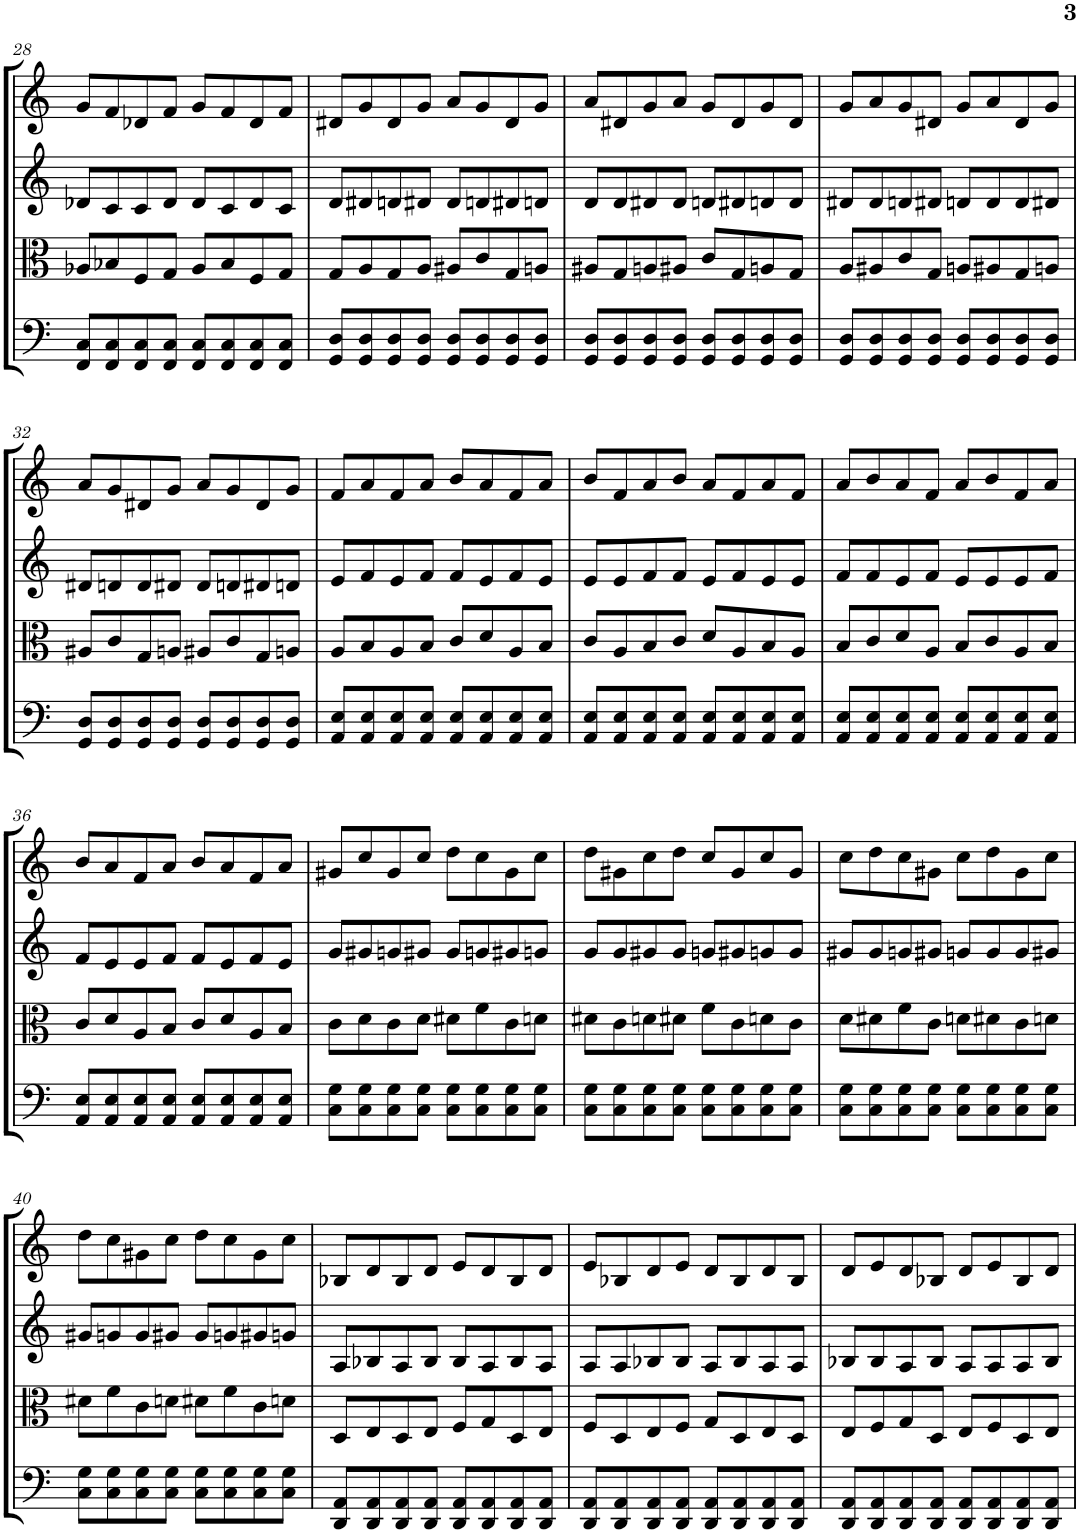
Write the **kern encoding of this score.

**kern	**kern	**kern	**kern
*part4	*part3	*part2	*part1
*staff4	*staff3	*staff2	*staff1
*I"Violoncello	*I"Viola	*I"Violin II	*I"Violin I
*I'Vc	*I'Vla	*I'Vln	*I'Vln
!!LO:PB:g=z
*clefF4	*clefC3	*clefG2	*clefG2
*k[]	*k[]	*k[]	*k[]
*M4/4	*M4/4	*M4/4	*M4/4
=28	=28	=28	=28
8FF/ 8C/L	8A-X/L	8d-X/L	8g/L
8FF/ 8C/	8B-X/	8c/	8f/
8FF/ 8C/	8F/	8c/	8d-X/
8FF/ 8C/J	8G/J	8d-/J	8f/J
8FF/ 8C/L	8A-/L	8d-/L	8g/L
8FF/ 8C/	8B-/	8c/	8f/
8FF/ 8C/	8F/	8d-/	8d-/
8FF/ 8C/J	8G/J	8c/J	8f/J
=29	=29	=29	=29
8GG/ 8D/L	8G/L	8d/L	8d#X/L
8GG/ 8D/	8A/	8d#X/	8g/
8GG/ 8D/	8G/	8dn/	8d#/
8GG/ 8D/J	8A/J	8d#X/J	8g/J
8GG/ 8D/L	8A#X/L	8d#/L	8a/L
8GG/ 8D/	8c/	8dn/	8g/
8GG/ 8D/	8G/	8d#X/	8d#/
8GG/ 8D/J	8An/J	8dn/J	8g/J
=30	=30	=30	=30
8GG/ 8D/L	8A#X/L	8d/L	8a/L
8GG/ 8D/	8G/	8d/	8d#X/
8GG/ 8D/	8An/	8d#X/	8g/
8GG/ 8D/J	8A#X/J	8d#/J	8a/J
8GG/ 8D/L	8c/L	8dn/L	8g/L
8GG/ 8D/	8G/	8d#X/	8d#/
8GG/ 8D/	8An/	8dn/	8g/
8GG/ 8D/J	8G/J	8d/J	8d#/J
=31	=31	=31	=31
8GG/ 8D/L	8A/L	8d#X/L	8g/L
8GG/ 8D/	8A#X/	8d#/	8a/
8GG/ 8D/	8c/	8dn/	8g/
8GG/ 8D/J	8G/J	8d#X/J	8d#X/J
8GG/ 8D/L	8An/L	8dn/L	8g/L
8GG/ 8D/	8A#X/	8d/	8a/
8GG/ 8D/	8G/	8d/	8d#/
8GG/ 8D/J	8An/J	8d#X/J	8g/J
!!LO:LB:g=z
=32	=32	=32	=32
8GG/ 8D/L	8A#X/L	8d#X/L	8a/L
8GG/ 8D/	8c/	8dn/	8g/
8GG/ 8D/	8G/	8d/	8d#X/
8GG/ 8D/J	8An/J	8d#X/J	8g/J
8GG/ 8D/L	8A#X/L	8d#/L	8a/L
8GG/ 8D/	8c/	8dn/	8g/
8GG/ 8D/	8G/	8d#X/	8d#/
8GG/ 8D/J	8An/J	8dn/J	8g/J
=33	=33	=33	=33
8AA/ 8E/L	8A/L	8e/L	8f/L
8AA/ 8E/	8B/	8f/	8a/
8AA/ 8E/	8A/	8e/	8f/
8AA/ 8E/J	8B/J	8f/J	8a/J
8AA/ 8E/L	8c/L	8f/L	8b/L
8AA/ 8E/	8d/	8e/	8a/
8AA/ 8E/	8A/	8f/	8f/
8AA/ 8E/J	8B/J	8e/J	8a/J
=34	=34	=34	=34
8AA/ 8E/L	8c/L	8e/L	8b/L
8AA/ 8E/	8A/	8e/	8f/
8AA/ 8E/	8B/	8f/	8a/
8AA/ 8E/J	8c/J	8f/J	8b/J
8AA/ 8E/L	8d/L	8e/L	8a/L
8AA/ 8E/	8A/	8f/	8f/
8AA/ 8E/	8B/	8e/	8a/
8AA/ 8E/J	8A/J	8e/J	8f/J
=35	=35	=35	=35
8AA/ 8E/L	8B/L	8f/L	8a/L
8AA/ 8E/	8c/	8f/	8b/
8AA/ 8E/	8d/	8e/	8a/
8AA/ 8E/J	8A/J	8f/J	8f/J
8AA/ 8E/L	8B/L	8e/L	8a/L
8AA/ 8E/	8c/	8e/	8b/
8AA/ 8E/	8A/	8e/	8f/
8AA/ 8E/J	8B/J	8f/J	8a/J
!!LO:LB:g=z
=36	=36	=36	=36
8AA/ 8E/L	8c/L	8f/L	8b/L
8AA/ 8E/	8d/	8e/	8a/
8AA/ 8E/	8A/	8e/	8f/
8AA/ 8E/J	8B/J	8f/J	8a/J
8AA/ 8E/L	8c/L	8f/L	8b/L
8AA/ 8E/	8d/	8e/	8a/
8AA/ 8E/	8A/	8f/	8f/
8AA/ 8E/J	8B/J	8e/J	8a/J
=37	=37	=37	=37
8C\ 8G\L	8c\L	8g/L	8g#X/L
8C\ 8G\	8d\	8g#X/	8cc/
8C\ 8G\	8c\	8gn/	8g#/
8C\ 8G\J	8d\J	8g#X/J	8cc/J
8C\ 8G\L	8d#X\L	8g#/L	8dd\L
8C\ 8G\	8f\	8gn/	8cc\
8C\ 8G\	8c\	8g#X/	8g#\
8C\ 8G\J	8dn\J	8gn/J	8cc\J
=38	=38	=38	=38
8C\ 8G\L	8d#X\L	8g/L	8dd\L
8C\ 8G\	8c\	8g/	8g#X\
8C\ 8G\	8dn\	8g#X/	8cc\
8C\ 8G\J	8d#X\J	8g#/J	8dd\J
8C\ 8G\L	8f\L	8gn/L	8cc/L
8C\ 8G\	8c\	8g#X/	8g#/
8C\ 8G\	8dn\	8gn/	8cc/
8C\ 8G\J	8c\J	8g/J	8g#/J
=39	=39	=39	=39
8C\ 8G\L	8d\L	8g#X/L	8cc\L
8C\ 8G\	8d#X\	8g#/	8dd\
8C\ 8G\	8f\	8gn/	8cc\
8C\ 8G\J	8c\J	8g#X/J	8g#X\J
8C\ 8G\L	8dn\L	8gn/L	8cc\L
8C\ 8G\	8d#X\	8g/	8dd\
8C\ 8G\	8c\	8g/	8g#\
8C\ 8G\J	8dn\J	8g#X/J	8cc\J
!!LO:LB:g=z
=40	=40	=40	=40
8C\ 8G\L	8d#X\L	8g#X/L	8dd\L
8C\ 8G\	8f\	8gn/	8cc\
8C\ 8G\	8c\	8g/	8g#X\
8C\ 8G\J	8dn\J	8g#X/J	8cc\J
8C\ 8G\L	8d#X\L	8g#/L	8dd\L
8C\ 8G\	8f\	8gn/	8cc\
8C\ 8G\	8c\	8g#X/	8g#\
8C\ 8G\J	8dn\J	8gn/J	8cc\J
=41	=41	=41	=41
8DD/ 8AA/L	8D/L	8A/L	8B-X/L
8DD/ 8AA/	8E/	8B-X/	8d/
8DD/ 8AA/	8D/	8A/	8B-/
8DD/ 8AA/J	8E/J	8B-/J	8d/J
8DD/ 8AA/L	8F/L	8B-/L	8e/L
8DD/ 8AA/	8G/	8A/	8d/
8DD/ 8AA/	8D/	8B-/	8B-/
8DD/ 8AA/J	8E/J	8A/J	8d/J
=42	=42	=42	=42
8DD/ 8AA/L	8F/L	8A/L	8e/L
8DD/ 8AA/	8D/	8A/	8B-X/
8DD/ 8AA/	8E/	8B-X/	8d/
8DD/ 8AA/J	8F/J	8B-/J	8e/J
8DD/ 8AA/L	8G/L	8A/L	8d/L
8DD/ 8AA/	8D/	8B-/	8B-/
8DD/ 8AA/	8E/	8A/	8d/
8DD/ 8AA/J	8D/J	8A/J	8B-/J
=43	=43	=43	=43
8DD/ 8AA/L	8E/L	8B-X/L	8d/L
8DD/ 8AA/	8F/	8B-/	8e/
8DD/ 8AA/	8G/	8A/	8d/
8DD/ 8AA/J	8D/J	8B-/J	8B-X/J
8DD/ 8AA/L	8E/L	8A/L	8d/L
8DD/ 8AA/	8F/	8A/	8e/
8DD/ 8AA/	8D/	8A/	8B-/
8DD/ 8AA/J	8E/J	8B-/J	8d/J
=	=	=	=
*-	*-	*-	*-
